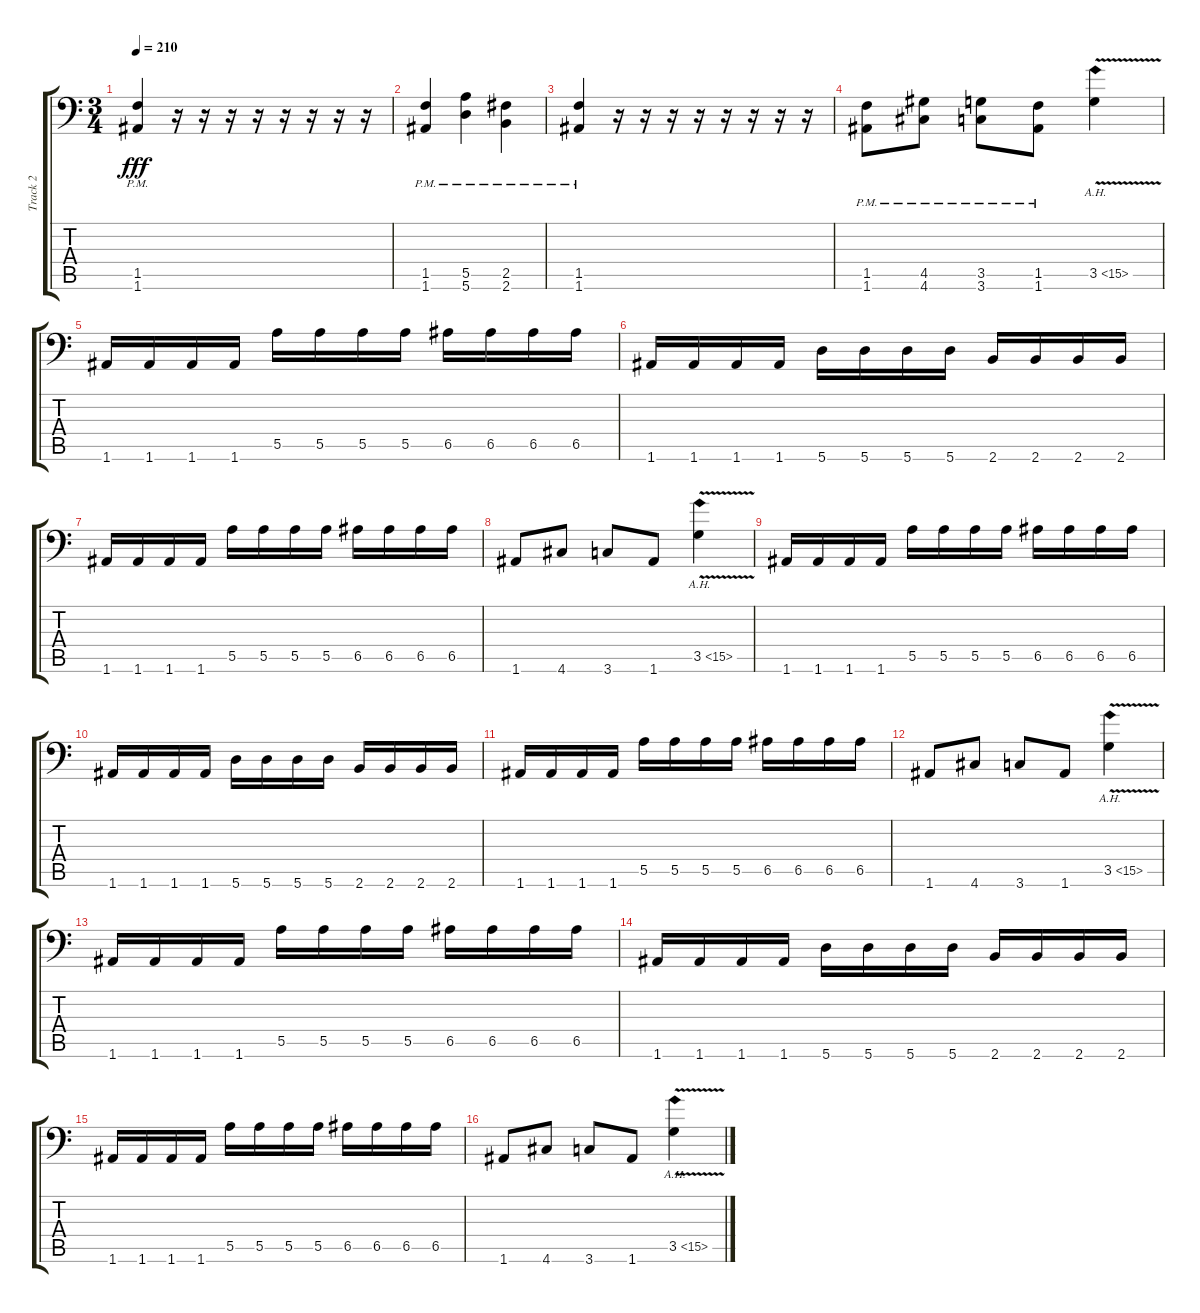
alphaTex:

\track ("Track 2" "Track 2") {instrument overdrivenguitar}
\staff {score tabs}
\tuning (B3 Gb3 D3 A2 E2 A1) {hide}
\ts (3 4)
\tempo 210
\clef f4
\ks c
(1.5{pm} 1.6{pm}).4{dy fff} r.16 r.16 r.16 r.16 r.16 r.16 r.16 r.16 |
(1.5{pm} 1.6{pm}).4 (5.5{pm} 5.6{pm}).4 (2.5{pm} 2.6{pm}).4 |
(1.5{pm} 1.6{pm}).4 r.16 r.16 r.16 r.16 r.16 r.16 r.16 r.16 |
(1.5{pm} 1.6{pm}).8 (4.5{pm} 4.6{pm}).8 (3.5{pm} 3.6{pm}).8 (1.5{pm} 1.6{pm}).8 3.5{ah 12 v}.4 |
1.6.16 1.6.16 1.6.16 1.6.16 5.5.16 5.5.16 5.5.16 5.5.16 6.5.16 6.5.16 6.5.16 6.5.16 |
1.6.16 1.6.16 1.6.16 1.6.16 5.6.16 5.6.16 5.6.16 5.6.16 2.6.16 2.6.16 2.6.16 2.6.16 |
1.6.16 1.6.16 1.6.16 1.6.16 5.5.16 5.5.16 5.5.16 5.5.16 6.5.16 6.5.16 6.5.16 6.5.16 |
1.6.8 4.6.8 3.6.8 1.6.8 3.5{ah 12 v}.4 |
1.6.16 1.6.16 1.6.16 1.6.16 5.5.16 5.5.16 5.5.16 5.5.16 6.5.16 6.5.16 6.5.16 6.5.16 |
1.6.16 1.6.16 1.6.16 1.6.16 5.6.16 5.6.16 5.6.16 5.6.16 2.6.16 2.6.16 2.6.16 2.6.16 |
1.6.16 1.6.16 1.6.16 1.6.16 5.5.16 5.5.16 5.5.16 5.5.16 6.5.16 6.5.16 6.5.16 6.5.16 |
1.6.8 4.6.8 3.6.8 1.6.8 3.5{ah 12 v}.4 |
1.6.16 1.6.16 1.6.16 1.6.16 5.5.16 5.5.16 5.5.16 5.5.16 6.5.16 6.5.16 6.5.16 6.5.16 |
1.6.16 1.6.16 1.6.16 1.6.16 5.6.16 5.6.16 5.6.16 5.6.16 2.6.16 2.6.16 2.6.16 2.6.16 |
1.6.16 1.6.16 1.6.16 1.6.16 5.5.16 5.5.16 5.5.16 5.5.16 6.5.16 6.5.16 6.5.16 6.5.16 |
1.6.8 4.6.8 3.6.8 1.6.8 3.5{ah 12 v}.4
